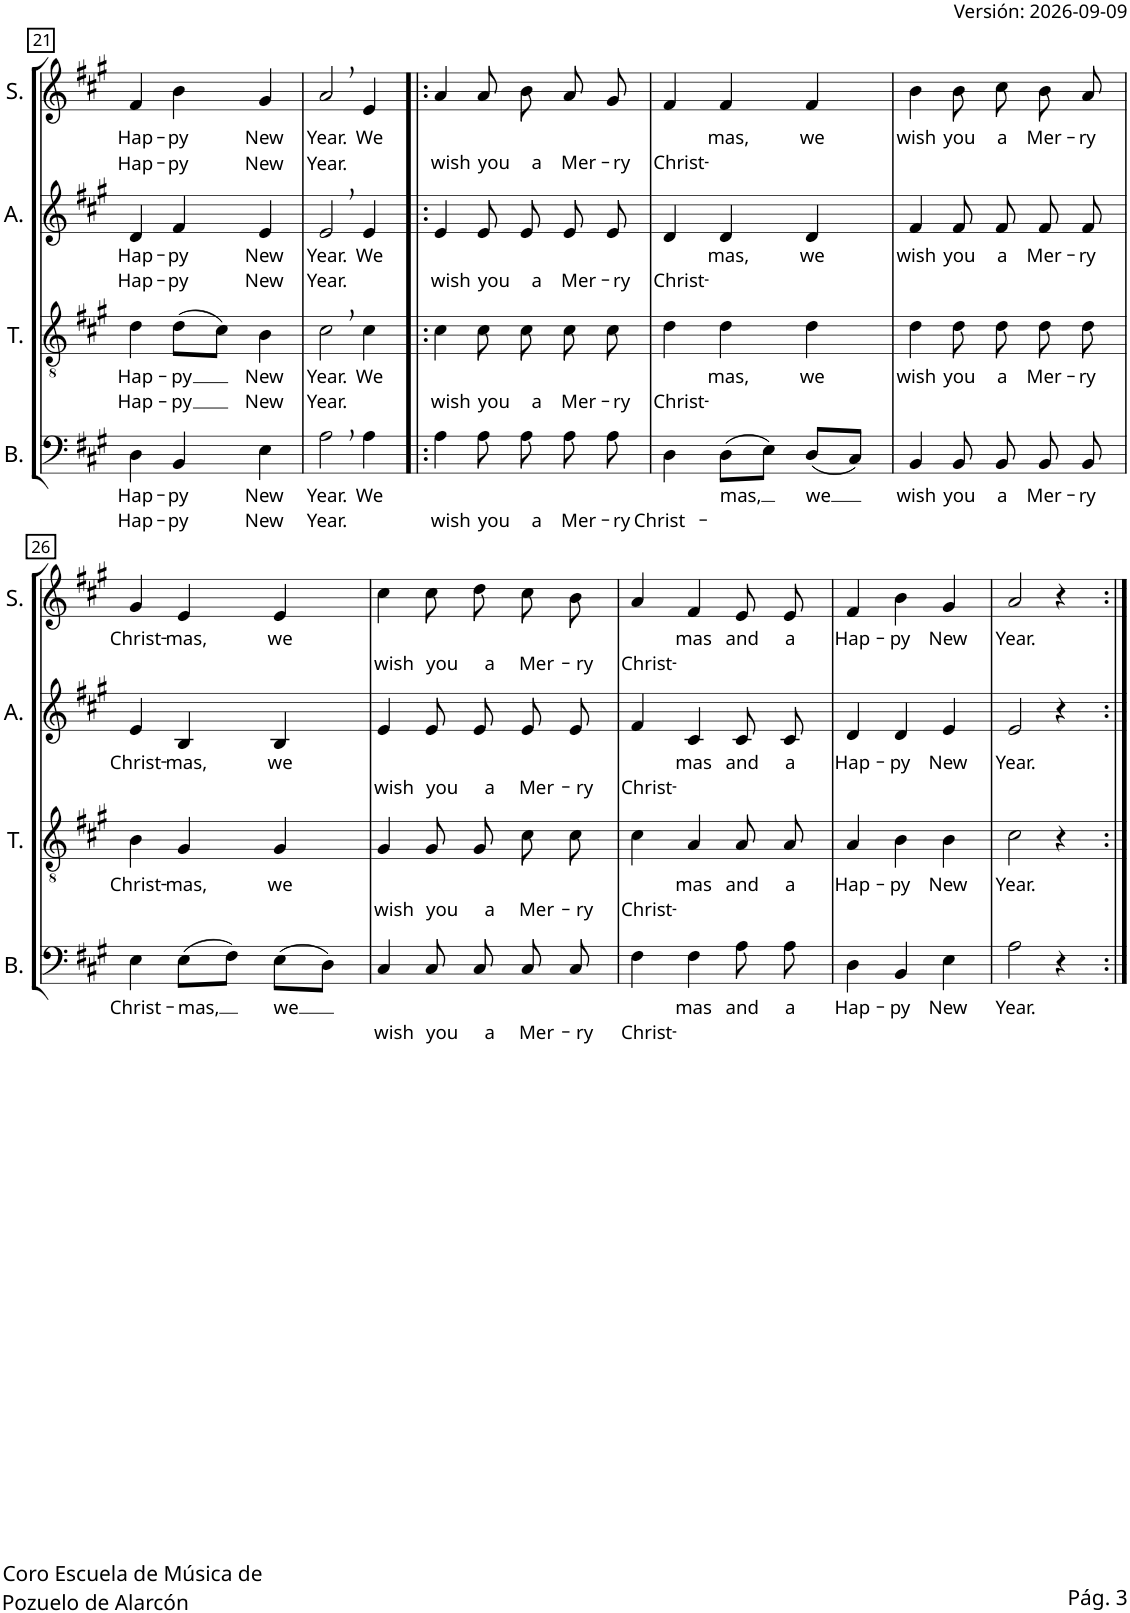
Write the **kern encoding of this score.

**kern	**text	**text	**kern	**text	**text	**kern	**text	**text	**kern	**text	**text
*part4	*part4	*part4	*part3	*part3	*part3	*part2	*part2	*part2	*part1	*part1	*part1
*staff4	*staff4	*staff4	*staff3	*staff3	*staff3	*staff2	*staff2	*staff2	*staff1	*staff1	*staff1
*I"Bajo	*	*	*I"Tenor	*	*	*I"Alto	*	*	*I"Soprano	*	*
*I'B.	*	*	*I'T.	*	*	*I'A.	*	*	*I'S.	*	*
!!LO:PB:g=z
*clefF4	*	*	*clefGv2	*	*	*clefG2	*	*	*clefG2	*	*
*k[f#c#g#]	*	*	*k[f#c#g#]	*	*	*k[f#c#g#]	*	*	*k[f#c#g#]	*	*
*M3/4	*	*	*M3/4	*	*	*M3/4	*	*	*M3/4	*	*
=21	=21	=21	=21	=21	=21	=21	=21	=21	=21	=21	=21
!	!LO:LY:b	!LO:LY:b	!	!LO:LY:b	!LO:LY:b	!	!LO:LY:b	!LO:LY:b	!	!LO:LY:b	!LO:LY:b
4D\	Hap-	Hap-	4d\	Hap-	Hap-	4d/	Hap-	Hap-	4f#/	Hap-	Hap-
!	!LO:LY:b	!LO:LY:b	!	!LO:LY:b	!LO:LY:b	!	!LO:LY:b	!LO:LY:b	!	!LO:LY:b	!LO:LY:b
4BB/	-py	-py	(8d\L	-py	-py	4f#/	-py	-py	4b\	-py	-py
.	.	.	8c#\J)	.	.	.	.	.	.	.	.
!	!LO:LY:b	!LO:LY:b	!	!LO:LY:b	!LO:LY:b	!	!LO:LY:b	!LO:LY:b	!	!LO:LY:b	!LO:LY:b
4E\	New	New	4B\	New	New	4e/	New	New	4g#/	New	New
=22	=22	=22	=22	=22	=22	=22	=22	=22	=22	=22	=22
!	!LO:LY:b	!LO:LY:b	!	!LO:LY:b	!LO:LY:b	!	!LO:LY:b	!LO:LY:b	!	!LO:LY:b	!LO:LY:b
2A,\	Year.	Year.	2c#,\	Year.	Year.	2e,/	Year.	Year.	2a,/	Year.	Year.
!	!LO:LY:b	!	!	!LO:LY:b	!	!	!LO:LY:b	!	!	!LO:LY:b	!
4A\	We	.	4c#\	We	.	4e/	We	.	4e/	We	.
=23!|:	=23!|:	=23!|:	=23!|:	=23!|:	=23!|:	=23!|:	=23!|:	=23!|:	=23!|:	=23!|:	=23!|:
!	!LO:LY:b	!	!	!LO:LY:b	!	!	!LO:LY:b	!	!	!LO:LY:b	!
4A\	wish	.	4c#\	wish	.	4e/	wish	.	4a/	wish	.
!	!LO:LY:b	!	!	!LO:LY:b	!	!	!LO:LY:b	!	!	!LO:LY:b	!
8A\	you	.	8c#\	you	.	8e/L	you	.	8a/L	you	.
!	!LO:LY:b	!	!	!LO:LY:b	!	!	!LO:LY:b	!	!	!LO:LY:b	!
8A\	a	.	8c#\	a	.	8e/J	a	.	8b/J	a	.
!	!LO:LY:b	!	!	!LO:LY:b	!	!	!LO:LY:b	!	!	!LO:LY:b	!
8A\	Mer-	.	8c#\	Mer-	.	8e/L	Mer-	.	8a/L	Mer-	.
!	!LO:LY:b	!	!	!LO:LY:b	!	!	!LO:LY:b	!	!	!LO:LY:b	!
8A\	-ry	.	8c#\	-ry	.	8e/J	-ry	.	8g#/J	-ry	.
=24	=24	=24	=24	=24	=24	=24	=24	=24	=24	=24	=24
!	!LO:LY:b	!	!	!LO:LY:b	!	!	!LO:LY:b	!	!	!LO:LY:b	!
4D\	Christ-	.	4d\	Christ-	.	4d/	Christ-	.	4f#/	Christ-	.
!	!LO:LY:b	!	!	!LO:LY:b	!	!	!LO:LY:b	!	!	!LO:LY:b	!
(8D\L	-mas,	.	4d\	-mas,	.	4d/	-mas,	.	4f#/	-mas,	.
8E\J)	.	.	.	.	.	.	.	.	.	.	.
!	!LO:LY:b	!	!	!LO:LY:b	!	!	!LO:LY:b	!	!	!LO:LY:b	!
(8D/L	we	.	4d\	we	.	4d/	we	.	4f#/	we	.
8C#/J)	.	.	.	.	.	.	.	.	.	.	.
=25	=25	=25	=25	=25	=25	=25	=25	=25	=25	=25	=25
!	!LO:LY:b	!	!	!LO:LY:b	!	!	!LO:LY:b	!	!	!LO:LY:b	!
4BB/	wish	.	4d\	wish	.	4f#/	wish	.	4b\	wish	.
!	!LO:LY:b	!	!	!LO:LY:b	!	!	!LO:LY:b	!	!	!LO:LY:b	!
8BB/	you	.	8d\	you	.	8f#/L	you	.	8b\L	you	.
!	!LO:LY:b	!	!	!LO:LY:b	!	!	!LO:LY:b	!	!	!LO:LY:b	!
8BB/	a	.	8d\	a	.	8f#/J	a	.	8cc#\J	a	.
!	!LO:LY:b	!	!	!LO:LY:b	!	!	!LO:LY:b	!	!	!LO:LY:b	!
8BB/	Mer-	.	8d\	Mer-	.	8f#/L	Mer-	.	8b/L	Mer-	.
!	!LO:LY:b	!	!	!LO:LY:b	!	!	!LO:LY:b	!	!	!LO:LY:b	!
8BB/	-ry	.	8d\	-ry	.	8f#/J	-ry	.	8a/J	-ry	.
!!LO:LB:g=z
=26	=26	=26	=26	=26	=26	=26	=26	=26	=26	=26	=26
!	!LO:LY:b	!	!	!LO:LY:b	!	!	!LO:LY:b	!	!	!LO:LY:b	!
4E\	Christ-	.	4B\	Christ-	.	4e/	Christ-	.	4g#/	Christ-	.
!	!LO:LY:b	!	!	!LO:LY:b	!	!	!LO:LY:b	!	!	!LO:LY:b	!
(8E\L	-mas,	.	4G#/	-mas,	.	4B/	-mas,	.	4e/	-mas,	.
8F#\J)	.	.	.	.	.	.	.	.	.	.	.
!	!LO:LY:b	!	!	!LO:LY:b	!	!	!LO:LY:b	!	!	!LO:LY:b	!
(8E\L	we	.	4G#/	we	.	4B/	we	.	4e/	we	.
8D\J)	.	.	.	.	.	.	.	.	.	.	.
=27	=27	=27	=27	=27	=27	=27	=27	=27	=27	=27	=27
!	!LO:LY:b	!	!	!LO:LY:b	!	!	!LO:LY:b	!	!	!LO:LY:b	!
4C#/	wish	.	4G#/	wish	.	4e/	wish	.	4cc#\	wish	.
!	!LO:LY:b	!	!	!LO:LY:b	!	!	!LO:LY:b	!	!	!LO:LY:b	!
8C#/	you	.	8G#/	you	.	8e/L	you	.	8cc#\L	you	.
!	!LO:LY:b	!	!	!LO:LY:b	!	!	!LO:LY:b	!	!	!LO:LY:b	!
8C#/	a	.	8G#/	a	.	8e/J	a	.	8dd\J	a	.
!	!LO:LY:b	!	!	!LO:LY:b	!	!	!LO:LY:b	!	!	!LO:LY:b	!
8C#/	Mer-	.	8c#\	Mer-	.	8e/L	Mer-	.	8cc#\L	Mer-	.
!	!LO:LY:b	!	!	!LO:LY:b	!	!	!LO:LY:b	!	!	!LO:LY:b	!
8C#/	-ry	.	8c#\	-ry	.	8e/J	-ry	.	8b\J	-ry	.
=28	=28	=28	=28	=28	=28	=28	=28	=28	=28	=28	=28
!	!LO:LY:b	!	!	!LO:LY:b	!	!	!LO:LY:b	!	!	!LO:LY:b	!
4F#\	Christ-	.	4c#\	Christ-	.	4f#/	Christ-	.	4a/	Christ-	.
!	!LO:LY:b	!	!	!LO:LY:b	!	!	!LO:LY:b	!	!	!LO:LY:b	!
4F#\	-mas	.	4A/	-mas	.	4c#/	-mas	.	4f#/	-mas	.
!	!LO:LY:b	!	!	!LO:LY:b	!	!	!LO:LY:b	!	!	!LO:LY:b	!
8A\	and	.	8A/	and	.	8c#/L	and	.	8e/L	and	.
!	!LO:LY:b	!	!	!LO:LY:b	!	!	!LO:LY:b	!	!	!LO:LY:b	!
8A\	a	.	8A/	a	.	8c#/J	a	.	8e/J	a	.
=29	=29	=29	=29	=29	=29	=29	=29	=29	=29	=29	=29
!	!LO:LY:b	!	!	!LO:LY:b	!	!	!LO:LY:b	!	!	!LO:LY:b	!
4D\	Hap-	.	4A/	Hap-	.	4d/	Hap-	.	4f#/	Hap-	.
!	!LO:LY:b	!	!	!LO:LY:b	!	!	!LO:LY:b	!	!	!LO:LY:b	!
4BB/	-py	.	4B\	-py	.	4d/	-py	.	4b\	-py	.
!	!LO:LY:b	!	!	!LO:LY:b	!	!	!LO:LY:b	!	!	!LO:LY:b	!
4E\	New	.	4B\	New	.	4e/	New	.	4g#/	New	.
=30	=30	=30	=30	=30	=30	=30	=30	=30	=30	=30	=30
!	!LO:LY:b	!	!	!LO:LY:b	!	!	!LO:LY:b	!	!	!LO:LY:b	!
2A\	Year.	.	2c#\	Year.	.	2e/	Year.	.	2a/	Year.	.
4r	.	.	4r	.	.	4r	.	.	4r	.	.
=:|!	=:|!	=:|!	=:|!	=:|!	=:|!	=:|!	=:|!	=:|!	=:|!	=:|!	=:|!
*-	*-	*-	*-	*-	*-	*-	*-	*-	*-	*-	*-
